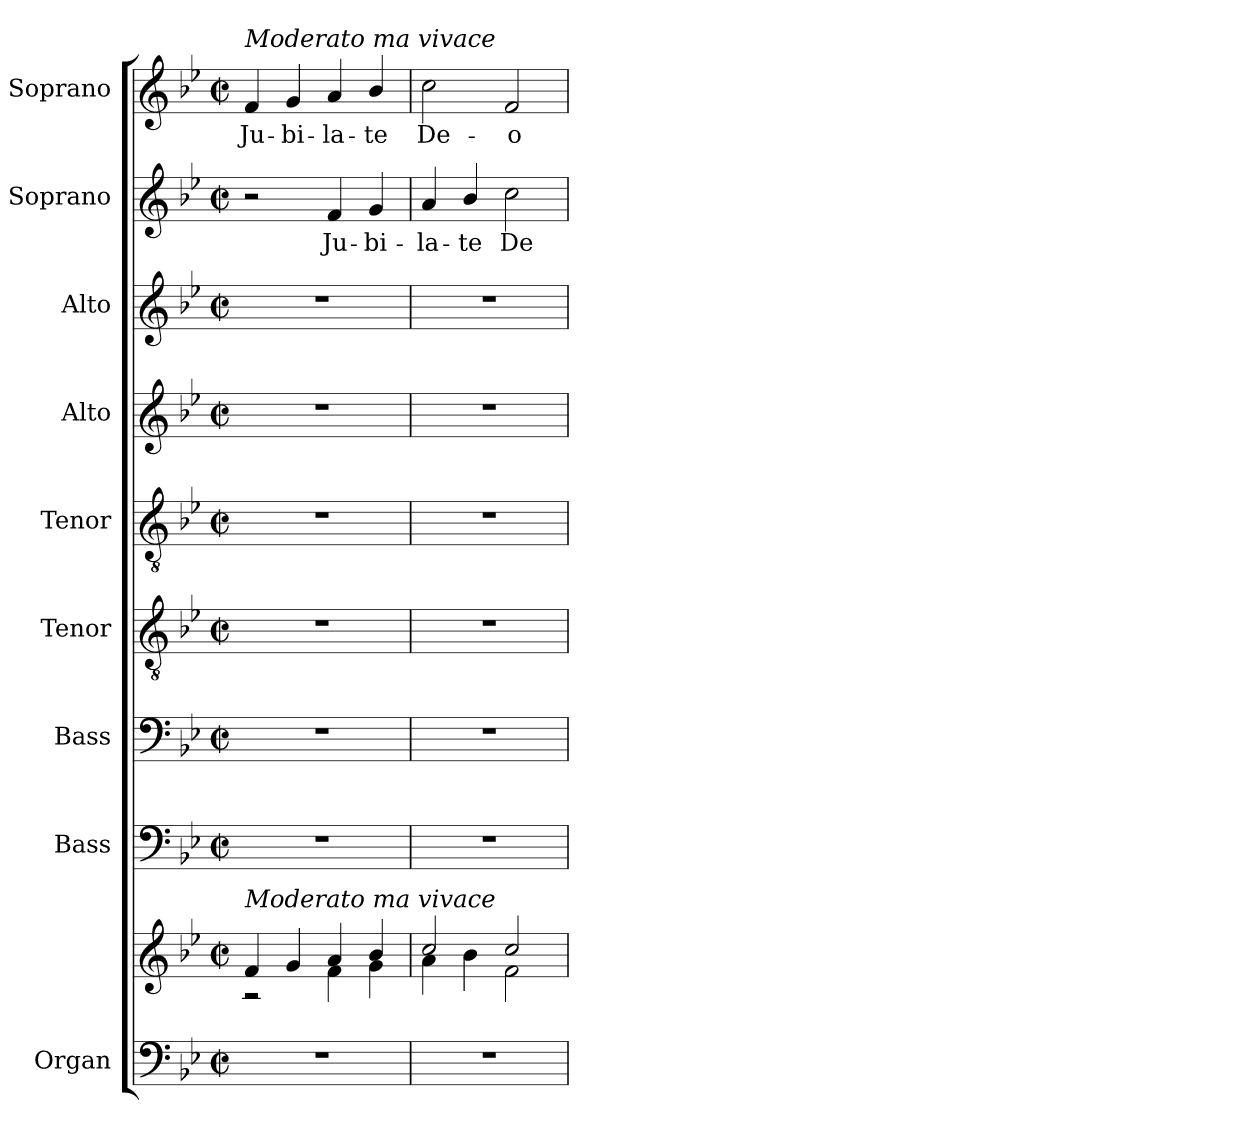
**kern	**kern	**kern	**kern	**kern	**kern	**kern	**kern	**kern	**text	**kern	**text
*part9	*part9	*part8	*part7	*part6	*part5	*part4	*part3	*part2	*part2	*part1	*part1
*staff10	*staff9	*staff8	*staff7	*staff6	*staff5	*staff4	*staff3	*staff2	*staff2	*staff1	*staff1
*I"Organ	*	*I"Bass	*I"Bass	*I"Tenor	*I"Tenor	*I"Alto	*I"Alto	*I"Soprano	*	*I"Soprano	*
*I'Organ.	*	*I'B.	*I'B.	*I'T.	*I'T.	*I'A.	*I'A.	*I'S.	*	*I'S.	*
!!LO:PB:g=z
*clefF4	*clefG2	*clefF4	*clefF4	*clefGv2	*clefGv2	*clefG2	*clefG2	*clefG2	*	*clefG2	*
*	*	*	*	*ITrd7c12	*ITrd7c12	*	*	*	*	*	*
*k[b-e-]	*k[b-e-]	*k[b-e-]	*k[b-e-]	*k[b-e-]	*k[b-e-]	*k[b-e-]	*k[b-e-]	*k[b-e-]	*	*k[b-e-]	*
*B-:	*B-:	*B-:	*B-:	*B-:	*B-:	*B-:	*B-:	*B-:	*	*B-:	*
*M2/2	*M2/2	*M2/2	*M2/2	*M2/2	*M2/2	*M2/2	*M2/2	*M2/2	*	*M2/2	*
*met(c|)	*met(c|)	*met(c|)	*met(c|)	*met(c|)	*met(c|)	*met(c|)	*met(c|)	*met(c|)	*	*met(c|)	*
=1	=1	=1	=1	=1	=1	=1	=1	=1	=1	=1	=1
*	*^	*	*	*	*	*	*	*	*	*	*
!	!	!	!	!	!	!	!	!	!	!	!LO:TX:a:i:t=Moderato ma vivace	!
!	!LO:TX:a:i:t=Moderato ma vivace	!	!	!	!	!	!	!	!	!	!	!
!	!	!	!	!	!	!	!	!	!	!	!	!LO:LY:b:color=#000000
1r	4fi/	2r	1r	1r	1r	1r	1r	1r	2r	.	4fi/	Ju-
!	!	!	!	!	!	!	!	!	!	!	!	!LO:LY:b:color=#000000
.	4gi/	.	.	.	.	.	.	.	.	.	4gi/	-bi-
!	!	!	!	!	!	!	!	!	!	!LO:LY:b:color=#000000	!	!
!	!	!	!	!	!	!	!	!	!	!	!	!LO:LY:b:color=#000000
.	4ai/	4fi\	.	.	.	.	.	.	4fi/	Ju-	4ai/	-la-
!	!	!	!	!	!	!	!	!	!	!LO:LY:b:color=#000000	!	!
!	!	!	!	!	!	!	!	!	!	!	!	!LO:LY:b:color=#000000
.	4b-i/	4gi\	.	.	.	.	.	.	4gi/	-bi-	4b-i/	-te
=2	=2	=2	=2	=2	=2	=2	=2	=2	=2	=2	=2	=2
!	!	!	!	!	!	!	!	!	!	!LO:LY:b:color=#000000	!	!
!	!	!	!	!	!	!	!	!	!	!	!	!LO:LY:b:color=#000000
1r	2cci/	4ai\	1r	1r	1r	1r	1r	1r	4ai/	-la-	2cci\	De-
!	!	!	!	!	!	!	!	!	!	!LO:LY:b:color=#000000	!	!
.	.	4b-i\	.	.	.	.	.	.	4b-i/	-te	.	.
!	!	!	!	!	!	!	!	!	!	!LO:LY:b:color=#000000	!	!
!	!	!	!	!	!	!	!	!	!	!	!	!LO:LY:b:color=#000000
.	2cci/	2fi\	.	.	.	.	.	.	2cci\	De-	2fi/	-o
*	*v	*v	*	*	*	*	*	*	*	*	*	*
=	=	=	=	=	=	=	=	=	=	=	=
*-	*-	*-	*-	*-	*-	*-	*-	*-	*-	*-	*-
